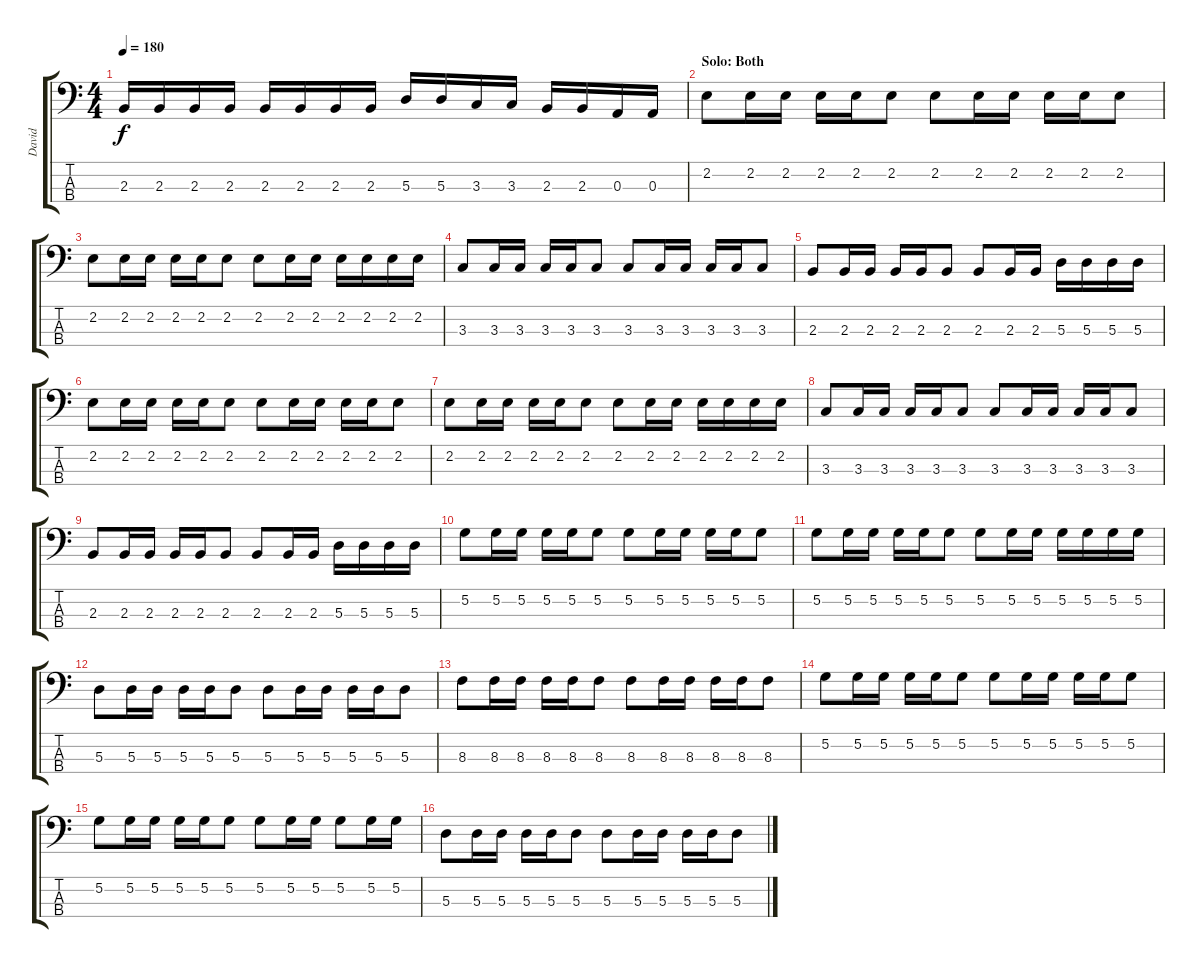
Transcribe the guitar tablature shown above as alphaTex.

\track ("David" "David") {instrument electricbasspick}
\staff {score tabs}
\tuning (G2 D2 A1 E1) {hide}
\ts (4 4)
\tempo 180
\clef f4
\ks c
2.3.16{dy f} 2.3.16 2.3.16 2.3.16 2.3.16 2.3.16 2.3.16 2.3.16 5.3.16 5.3.16 3.3.16 3.3.16 2.3.16 2.3.16 0.3.16 0.3.16 |
\section ("" "Solo: Both")
2.2.8 2.2.16 2.2.16 2.2.16 2.2.16 2.2.8 2.2.8 2.2.16 2.2.16 2.2.16 2.2.16 2.2.8 |
2.2.8 2.2.16 2.2.16 2.2.16 2.2.16 2.2.8 2.2.8 2.2.16 2.2.16 2.2.16 2.2.16 2.2.16 2.2.16 |
3.3.8 3.3.16 3.3.16 3.3.16 3.3.16 3.3.8 3.3.8 3.3.16 3.3.16 3.3.16 3.3.16 3.3.8 |
2.3.8 2.3.16 2.3.16 2.3.16 2.3.16 2.3.8 2.3.8 2.3.16 2.3.16 5.3.16 5.3.16 5.3.16 5.3.16 |
2.2.8 2.2.16 2.2.16 2.2.16 2.2.16 2.2.8 2.2.8 2.2.16 2.2.16 2.2.16 2.2.16 2.2.8 |
2.2.8 2.2.16 2.2.16 2.2.16 2.2.16 2.2.8 2.2.8 2.2.16 2.2.16 2.2.16 2.2.16 2.2.16 2.2.16 |
3.3.8 3.3.16 3.3.16 3.3.16 3.3.16 3.3.8 3.3.8 3.3.16 3.3.16 3.3.16 3.3.16 3.3.8 |
2.3.8 2.3.16 2.3.16 2.3.16 2.3.16 2.3.8 2.3.8 2.3.16 2.3.16 5.3.16 5.3.16 5.3.16 5.3.16 |
5.2.8 5.2.16 5.2.16 5.2.16 5.2.16 5.2.8 5.2.8 5.2.16 5.2.16 5.2.16 5.2.16 5.2.8 |
5.2.8 5.2.16 5.2.16 5.2.16 5.2.16 5.2.8 5.2.8 5.2.16 5.2.16 5.2.16 5.2.16 5.2.16 5.2.16 |
5.3.8 5.3.16 5.3.16 5.3.16 5.3.16 5.3.8 5.3.8 5.3.16 5.3.16 5.3.16 5.3.16 5.3.8 |
8.3.8 8.3.16 8.3.16 8.3.16 8.3.16 8.3.8 8.3.8 8.3.16 8.3.16 8.3.16 8.3.16 8.3.8 |
5.2.8 5.2.16 5.2.16 5.2.16 5.2.16 5.2.8 5.2.8 5.2.16 5.2.16 5.2.16 5.2.16 5.2.8 |
5.2.8 5.2.16 5.2.16 5.2.16 5.2.16 5.2.8 5.2.8 5.2.16 5.2.16 5.2.8 5.2.16 5.2.16 |
5.3.8 5.3.16 5.3.16 5.3.16 5.3.16 5.3.8 5.3.8 5.3.16 5.3.16 5.3.16 5.3.16 5.3.8
